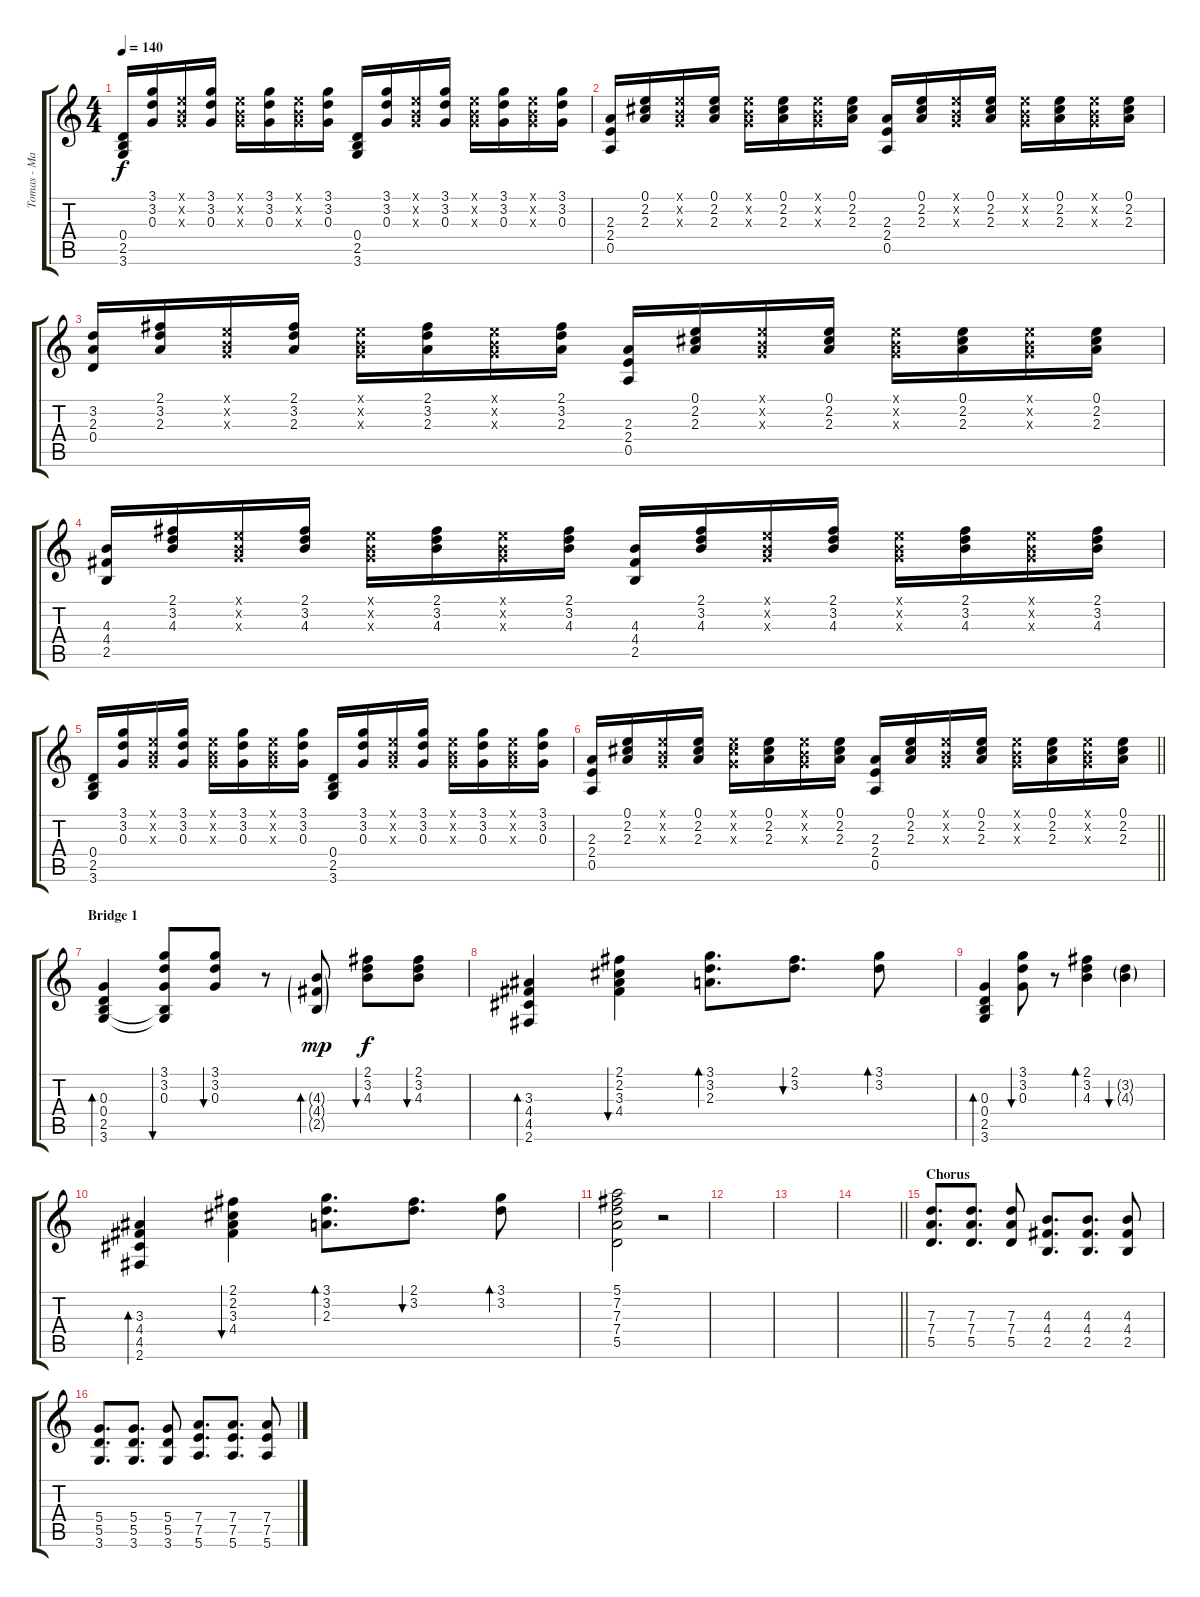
\track ("Tomas - Main Guitar" "Tomas - Ma") {instrument electricguitarclean}
\staff {score tabs}
\tuning (E4 B3 G3 D3 A2 E2) {hide}
\ts (4 4)
\tempo 140
\clef g2
\ks c
(0.4 2.5 3.6).16{dy f} (3.1 3.2 0.3).16 (0.1{x} 0.2{x} 0.3{x}).16 (3.1 3.2 0.3).16 (0.1{x} 0.2{x} 0.3{x}).16 (3.1 3.2 0.3).16 (0.1{x} 0.2{x} 0.3{x}).16 (3.1 3.2 0.3).16 (0.4 2.5 3.6).16 (3.1 3.2 0.3).16 (0.1{x} 0.2{x} 0.3{x}).16 (3.1 3.2 0.3).16 (0.1{x} 0.2{x} 0.3{x}).16 (3.1 3.2 0.3).16 (0.1{x} 0.2{x} 0.3{x}).16 (3.1 3.2 0.3).16 |
(2.3 2.4 0.5).16 (0.1 2.2 2.3).16 (0.1{x} 0.2{x} 0.3{x}).16 (0.1 2.2 2.3).16 (0.1{x} 0.2{x} 0.3{x}).16 (0.1 2.2 2.3).16 (0.1{x} 0.2{x} 0.3{x}).16 (0.1 2.2 2.3).16 (2.3 2.4 0.5).16 (0.1 2.2 2.3).16 (0.1{x} 0.2{x} 0.3{x}).16 (0.1 2.2 2.3).16 (0.1{x} 0.2{x} 0.3{x}).16 (0.1 2.2 2.3).16 (0.1{x} 0.2{x} 0.3{x}).16 (0.1 2.2 2.3).16 |
(3.2 2.3 0.4).16 (2.1 3.2 2.3).16 (0.1{x} 0.2{x} 0.3{x}).16 (2.1 3.2 2.3).16 (0.1{x} 0.2{x} 0.3{x}).16 (2.1 3.2 2.3).16 (0.1{x} 0.2{x} 0.3{x}).16 (2.1 3.2 2.3).16 (2.3 2.4 0.5).16 (0.1 2.2 2.3).16 (0.1{x} 0.2{x} 0.3{x}).16 (0.1 2.2 2.3).16 (0.1{x} 0.2{x} 0.3{x}).16 (0.1 2.2 2.3).16 (0.1{x} 0.2{x} 0.3{x}).16 (0.1 2.2 2.3).16 |
(4.3 4.4 2.5).16 (2.1 3.2 4.3).16 (0.1{x} 0.2{x} 0.3{x}).16 (2.1 3.2 4.3).16 (0.1{x} 0.2{x} 0.3{x}).16 (2.1 3.2 4.3).16 (0.1{x} 0.2{x} 0.3{x}).16 (2.1 3.2 4.3).16 (4.3 4.4 2.5).16 (2.1 3.2 4.3).16 (0.1{x} 0.2{x} 0.3{x}).16 (2.1 3.2 4.3).16 (0.1{x} 0.2{x} 0.3{x}).16 (2.1 3.2 4.3).16 (0.1{x} 0.2{x} 0.3{x}).16 (2.1 3.2 4.3).16 |
(0.4 2.5 3.6).16 (3.1 3.2 0.3).16 (0.1{x} 0.2{x} 0.3{x}).16 (3.1 3.2 0.3).16 (0.1{x} 0.2{x} 0.3{x}).16 (3.1 3.2 0.3).16 (0.1{x} 0.2{x} 0.3{x}).16 (3.1 3.2 0.3).16 (0.4 2.5 3.6).16 (3.1 3.2 0.3).16 (0.1{x} 0.2{x} 0.3{x}).16 (3.1 3.2 0.3).16 (0.1{x} 0.2{x} 0.3{x}).16 (3.1 3.2 0.3).16 (0.1{x} 0.2{x} 0.3{x}).16 (3.1 3.2 0.3).16 |
\barLineRight lightlight
(2.3 2.4 0.5).16 (0.1 2.2 2.3).16 (0.1{x} 0.2{x} 0.3{x}).16 (0.1 2.2 2.3).16 (0.1{x} 2.2{x} 0.3{x}).16 (0.1 2.2 2.3).16 (0.1{x} 0.2{x} 0.3{x}).16 (0.1 2.2 2.3).16 (2.3 2.4 0.5).16 (0.1 2.2 2.3).16 (0.1{x} 0.2{x} 0.3{x}).16 (0.1 2.2 2.3).16 (0.1{x} 0.2{x} 0.3{x}).16 (0.1 2.2 2.3).16 (0.1{x} 0.2{x} 0.3{x}).16 (0.1 2.2 2.3).16 |
\section ("" "Bridge 1")
(0.3 0.4 2.5 3.6).4{bd 60} (3.1 3.2 0.3 2.5{t} 3.6{t}).8{bu 60} (3.1 3.2 0.3).8{bu 60} r.8 (4.3{g} 4.4{g} 2.5{g}).8{bd 60 dy mp} (2.1 3.2 4.3).8{bu 60 dy f} (2.1 3.2 4.3).8{bu 60} |
(3.3 4.4 4.5 2.6).4{bd 60} (2.1 2.2 3.3 4.4).4{bu 60} (3.1 3.2 2.3).8{d bd 60} (2.1 3.2).8{d bu 60} (3.1 3.2).8{bd 60} |
(0.3 0.4 2.5 3.6).4{bd 60} (3.1 3.2 0.3).8{bu 60} r.8 (2.1 3.2 4.3).4{bd 60} (3.2{g} 4.3{g}).4{bu 60} |
(3.3 4.4 4.5 2.6).4{bd 60} (2.1 2.2 3.3 4.4).4{bu 60} (3.1 3.2 2.3).8{d bd 60} (2.1 3.2).8{d bu 60} (3.1 3.2).8{bd 60} |
(5.1 7.2 7.3 7.4 5.5).2 r.2 |
|
|
\barLineRight lightlight
|
\section ("" "Chorus")
(7.3 7.4 5.5).8{d instrument distortionguitar} (7.3 7.4 5.5).8{d} (7.3 7.4 5.5).8 (4.3 4.4 2.5).8{d} (4.3 4.4 2.5).8{d} (4.3 4.4 2.5).8 |
(5.4 5.5 3.6).8{d} (5.4 5.5 3.6).8{d} (5.4 5.5 3.6).8 (7.4 7.5 5.6).8{d} (7.4 7.5 5.6).8{d} (7.4 7.5 5.6).8
